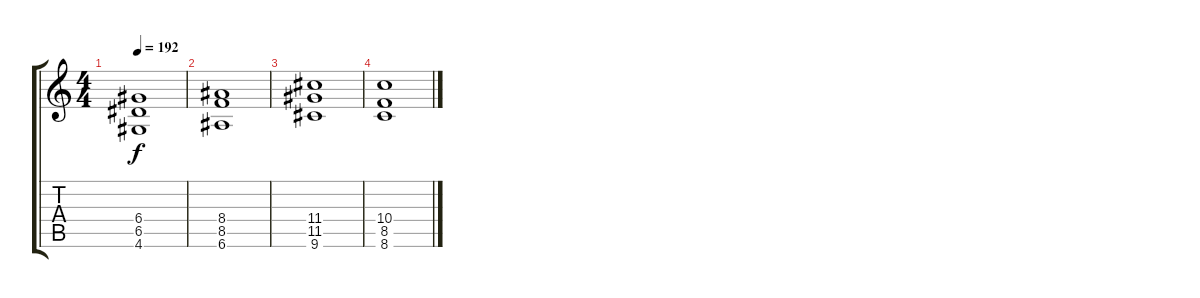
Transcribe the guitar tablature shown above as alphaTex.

\track "" {instrument distortionguitar}
\staff {score tabs}
\tuning (E4 B3 G3 D3 A2 E2) {hide}
\ts (4 4)
\tempo 192
\clef g2
\ks c
(6.4 6.5 4.6).1{dy f} |
(8.4 8.5 6.6).1 |
(11.4 11.5 9.6).1 |
(10.4 8.5 8.6).1
